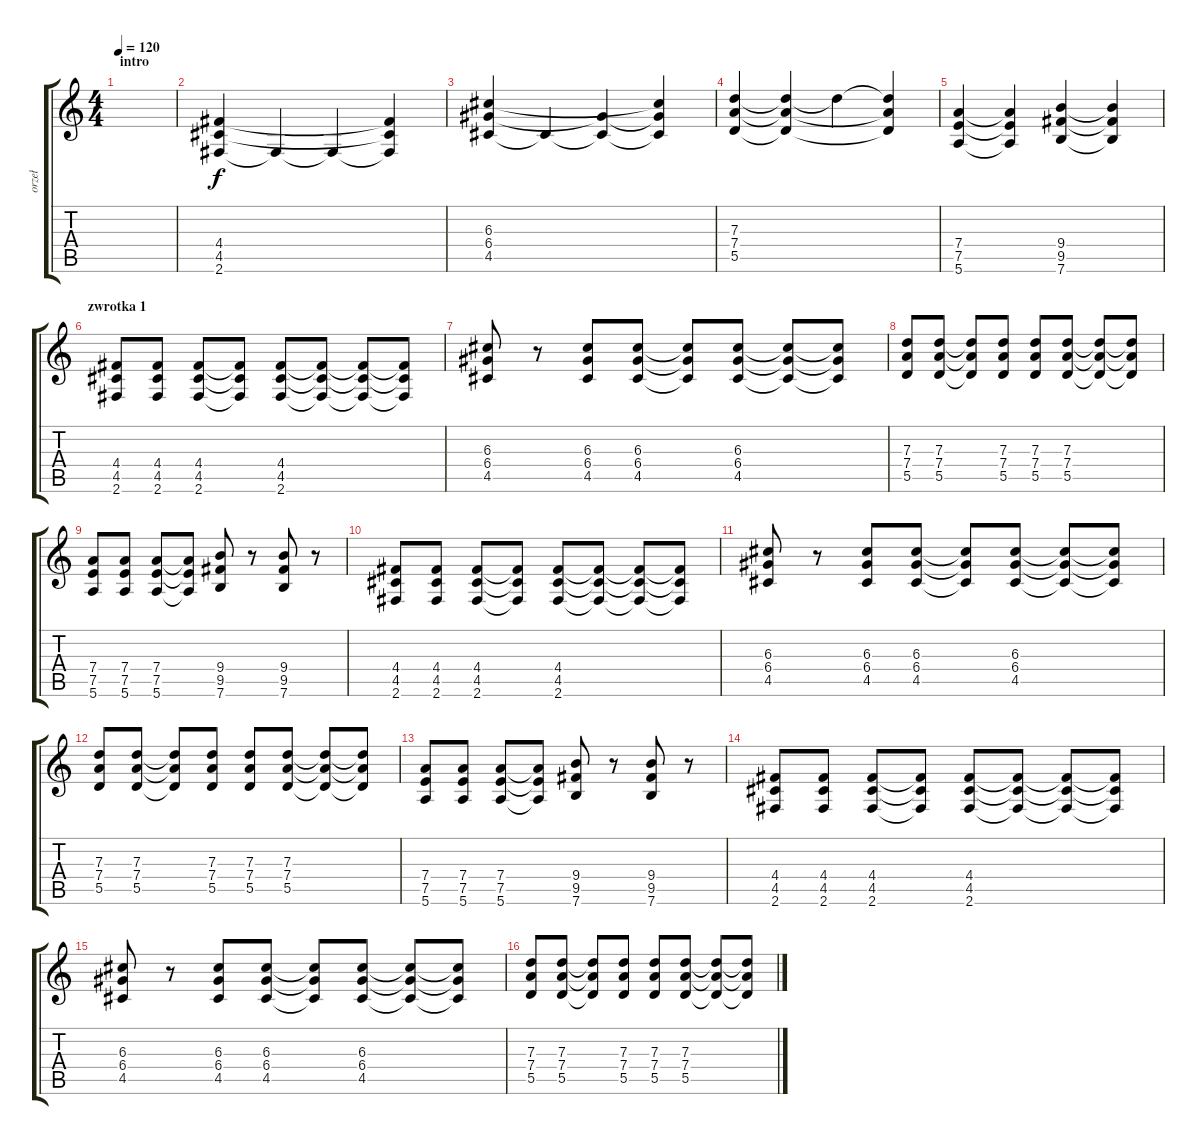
\track ("orzeł" "orzeł") {instrument acousticguitarnylon}
\staff {score tabs}
\tuning (E4 B3 G3 D3 A2 E2) {hide}
\ts (4 4)
\section ("" "intro")
\tempo 120
\clef g2
\ks c
|
(4.4 4.5 2.6).4 2.6{t}.4 2.6{t}.4 (4.4{t} 4.5{t} 2.6{t}).4 |
(6.3 6.4 4.5).4 4.5{t}.4 (6.4{t} 4.5{t}).4 (6.3{t} 6.4{t} 4.5{t}).4 |
(7.3 7.4 5.5).4 (7.3{t} 7.4{t} 5.5{t}).4 7.3{t}.4 (7.3{t} 7.4{t} 5.5{t}).4 |
(7.4 7.5 5.6).4 (7.4{t} 7.5{t} 5.6{t}).4 (9.4 9.5 7.6).4 (9.4{t} 9.5{t} 7.6{t}).4 |
\section ("" "zwrotka 1")
(4.4 4.5 2.6).8 (4.4 4.5 2.6).8 (4.4 4.5 2.6).8 (4.4{t} 4.5{t} 2.6{t}).8 (4.4 4.5 2.6).8 (4.4{t} 4.5{t} 2.6{t}).8 (4.4{t} 4.5{t} 2.6{t}).8 (4.4{t} 4.5{t} 2.6{t}).8 |
(6.3 6.4 4.5).8 r.8 (6.3 6.4 4.5).8 (6.3 6.4 4.5).8 (6.3{t} 6.4{t} 4.5{t}).8 (6.3 6.4 4.5).8 (6.3{t} 6.4{t} 4.5{t}).8 (6.3{t} 6.4{t} 4.5{t}).8 |
(7.3 7.4 5.5).8 (7.3 7.4 5.5).8 (7.3{t} 7.4{t} 5.5{t}).8 (7.3 7.4 5.5).8 (7.3 7.4 5.5).8 (7.3 7.4 5.5).8 (7.3{t} 7.4{t} 5.5{t}).8 (7.3{t} 7.4{t} 5.5{t}).8 |
(7.4 7.5 5.6).8 (7.4 7.5 5.6).8 (7.4 7.5 5.6).8 (7.4{t} 7.5{t} 5.6{t}).8 (9.4 9.5 7.6).8 r.8 (9.4 9.5 7.6).8 r.8 |
(4.4 4.5 2.6).8 (4.4 4.5 2.6).8 (4.4 4.5 2.6).8 (4.4{t} 4.5{t} 2.6{t}).8 (4.4 4.5 2.6).8 (4.4{t} 4.5{t} 2.6{t}).8 (4.4{t} 4.5{t} 2.6{t}).8 (4.4{t} 4.5{t} 2.6{t}).8 |
(6.3 6.4 4.5).8 r.8 (6.3 6.4 4.5).8 (6.3 6.4 4.5).8 (6.3{t} 6.4{t} 4.5{t}).8 (6.3 6.4 4.5).8 (6.3{t} 6.4{t} 4.5{t}).8 (6.3{t} 6.4{t} 4.5{t}).8 |
(7.3 7.4 5.5).8 (7.3 7.4 5.5).8 (7.3{t} 7.4{t} 5.5{t}).8 (7.3 7.4 5.5).8 (7.3 7.4 5.5).8 (7.3 7.4 5.5).8 (7.3{t} 7.4{t} 5.5{t}).8 (7.3{t} 7.4{t} 5.5{t}).8 |
(7.4 7.5 5.6).8 (7.4 7.5 5.6).8 (7.4 7.5 5.6).8 (7.4{t} 7.5{t} 5.6{t}).8 (9.4 9.5 7.6).8 r.8 (9.4 9.5 7.6).8 r.8 |
(4.4 4.5 2.6).8 (4.4 4.5 2.6).8 (4.4 4.5 2.6).8 (4.4{t} 4.5{t} 2.6{t}).8 (4.4 4.5 2.6).8 (4.4{t} 4.5{t} 2.6{t}).8 (4.4{t} 4.5{t} 2.6{t}).8 (4.4{t} 4.5{t} 2.6{t}).8 |
(6.3 6.4 4.5).8 r.8 (6.3 6.4 4.5).8 (6.3 6.4 4.5).8 (6.3{t} 6.4{t} 4.5{t}).8 (6.3 6.4 4.5).8 (6.3{t} 6.4{t} 4.5{t}).8 (6.3{t} 6.4{t} 4.5{t}).8 |
(7.3 7.4 5.5).8 (7.3 7.4 5.5).8 (7.3{t} 7.4{t} 5.5{t}).8 (7.3 7.4 5.5).8 (7.3 7.4 5.5).8 (7.3 7.4 5.5).8 (7.3{t} 7.4{t} 5.5{t}).8 (7.3{t} 7.4{t} 5.5{t}).8
